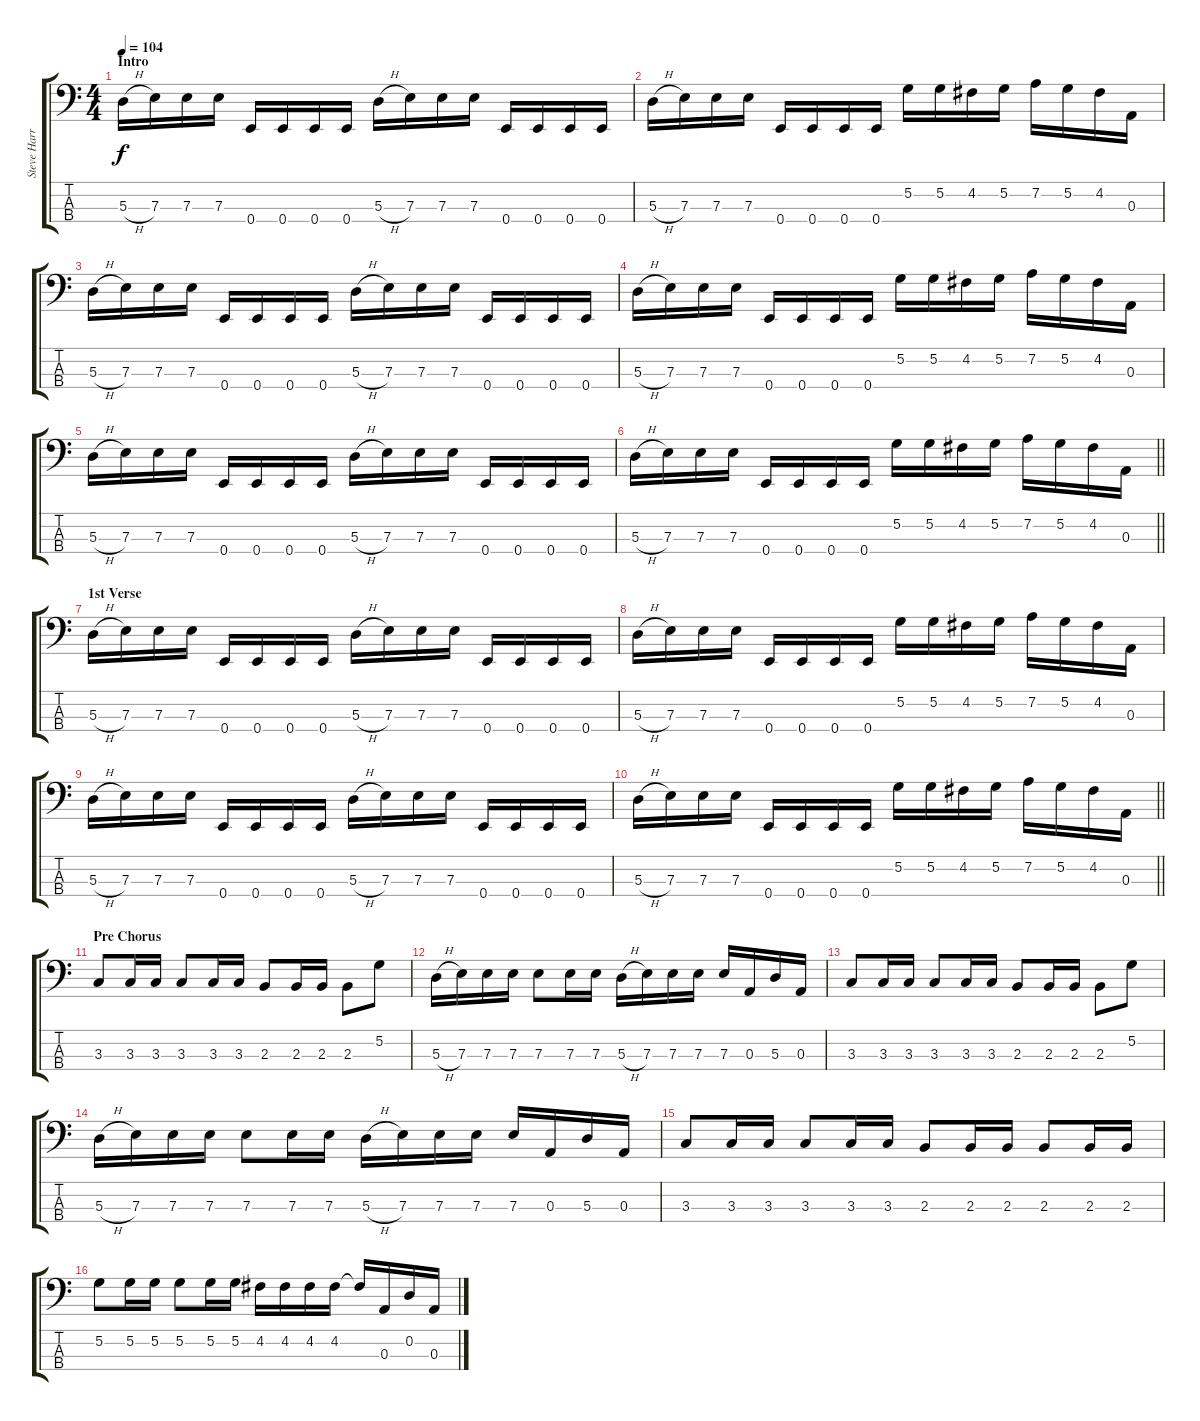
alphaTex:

\track ("Steve Harris (Bass)" "Steve Harr") {instrument electricbassfinger}
\staff {score tabs}
\tuning (G2 D2 A1 E1) {hide}
\ts (4 4)
\section ("" "Intro")
\tempo 104
\clef f4
\ks c
5.3{h}.16{dy f instrument electricbassfinger} 7.3.16 7.3.16 7.3.16 0.4.16 0.4.16 0.4.16 0.4.16 5.3{h}.16 7.3.16 7.3.16 7.3.16 0.4.16 0.4.16 0.4.16 0.4.16 |
5.3{h}.16 7.3.16 7.3.16 7.3.16 0.4.16 0.4.16 0.4.16 0.4.16 5.2.16 5.2.16 4.2.16 5.2.16 7.2.16 5.2.16 4.2.16 0.3.16 |
5.3{h}.16 7.3.16 7.3.16 7.3.16 0.4.16 0.4.16 0.4.16 0.4.16 5.3{h}.16 7.3.16 7.3.16 7.3.16 0.4.16 0.4.16 0.4.16 0.4.16 |
5.3{h}.16 7.3.16 7.3.16 7.3.16 0.4.16 0.4.16 0.4.16 0.4.16 5.2.16 5.2.16 4.2.16 5.2.16 7.2.16 5.2.16 4.2.16 0.3.16 |
5.3{h}.16 7.3.16 7.3.16 7.3.16 0.4.16 0.4.16 0.4.16 0.4.16 5.3{h}.16 7.3.16 7.3.16 7.3.16 0.4.16 0.4.16 0.4.16 0.4.16 |
\barLineRight lightlight
5.3{h}.16 7.3.16 7.3.16 7.3.16 0.4.16 0.4.16 0.4.16 0.4.16 5.2.16 5.2.16 4.2.16 5.2.16 7.2.16 5.2.16 4.2.16 0.3.16 |
\section ("" "1st Verse")
5.3{h}.16 7.3.16 7.3.16 7.3.16 0.4.16 0.4.16 0.4.16 0.4.16 5.3{h}.16 7.3.16 7.3.16 7.3.16 0.4.16 0.4.16 0.4.16 0.4.16 |
5.3{h}.16 7.3.16 7.3.16 7.3.16 0.4.16 0.4.16 0.4.16 0.4.16 5.2.16 5.2.16 4.2.16 5.2.16 7.2.16 5.2.16 4.2.16 0.3.16 |
5.3{h}.16 7.3.16 7.3.16 7.3.16 0.4.16 0.4.16 0.4.16 0.4.16 5.3{h}.16 7.3.16 7.3.16 7.3.16 0.4.16 0.4.16 0.4.16 0.4.16 |
\barLineRight lightlight
5.3{h}.16 7.3.16 7.3.16 7.3.16 0.4.16 0.4.16 0.4.16 0.4.16 5.2.16 5.2.16 4.2.16 5.2.16 7.2.16 5.2.16 4.2.16 0.3.16 |
\section ("" "Pre Chorus")
3.3.8 3.3.16 3.3.16 3.3.8 3.3.16 3.3.16 2.3.8 2.3.16 2.3.16 2.3.8 5.2.8 |
5.3{h}.16 7.3.16 7.3.16 7.3.16 7.3.8 7.3.16 7.3.16 5.3{h}.16 7.3.16 7.3.16 7.3.16 7.3.16 0.3.16 5.3.16 0.3.16 |
3.3.8 3.3.16 3.3.16 3.3.8 3.3.16 3.3.16 2.3.8 2.3.16 2.3.16 2.3.8 5.2.8 |
5.3{h}.16 7.3.16 7.3.16 7.3.16 7.3.8 7.3.16 7.3.16 5.3{h}.16 7.3.16 7.3.16 7.3.16 7.3.16 0.3.16 5.3.16 0.3.16 |
3.3.8 3.3.16 3.3.16 3.3.8 3.3.16 3.3.16 2.3.8 2.3.16 2.3.16 2.3.8 2.3.16 2.3.16 |
5.2.8 5.2.16 5.2.16 5.2.8 5.2.16 5.2.16 4.2.16 4.2.16 4.2.16 4.2.16 4.2{t}.16 0.3.16 0.2.16 0.3.16
